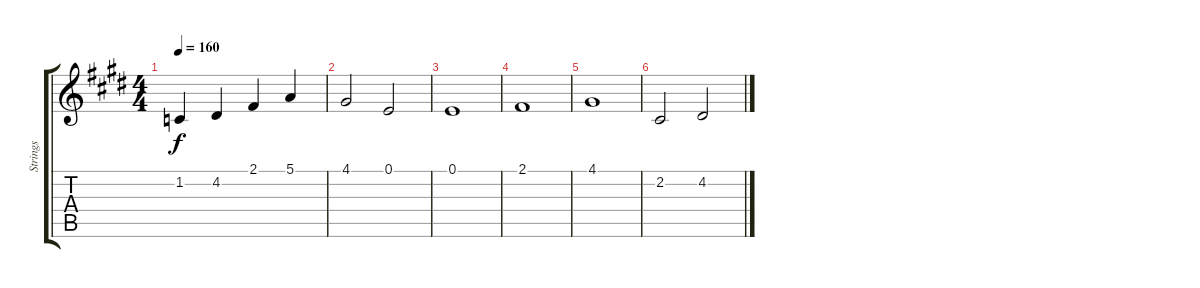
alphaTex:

\track ("Strings" "Strings") {instrument violin}
\staff {score tabs}
\tuning (E4 B3 G3 D3 A2 E2) {hide}
\ts (4 4)
\tempo 160
\clef g2
\ks e
1.2.4{dy f} 4.2.4 2.1.4 5.1.4 |
4.1.2 0.1.2 |
0.1.1 |
2.1.1 |
4.1.1 |
2.2.2 4.2.2
